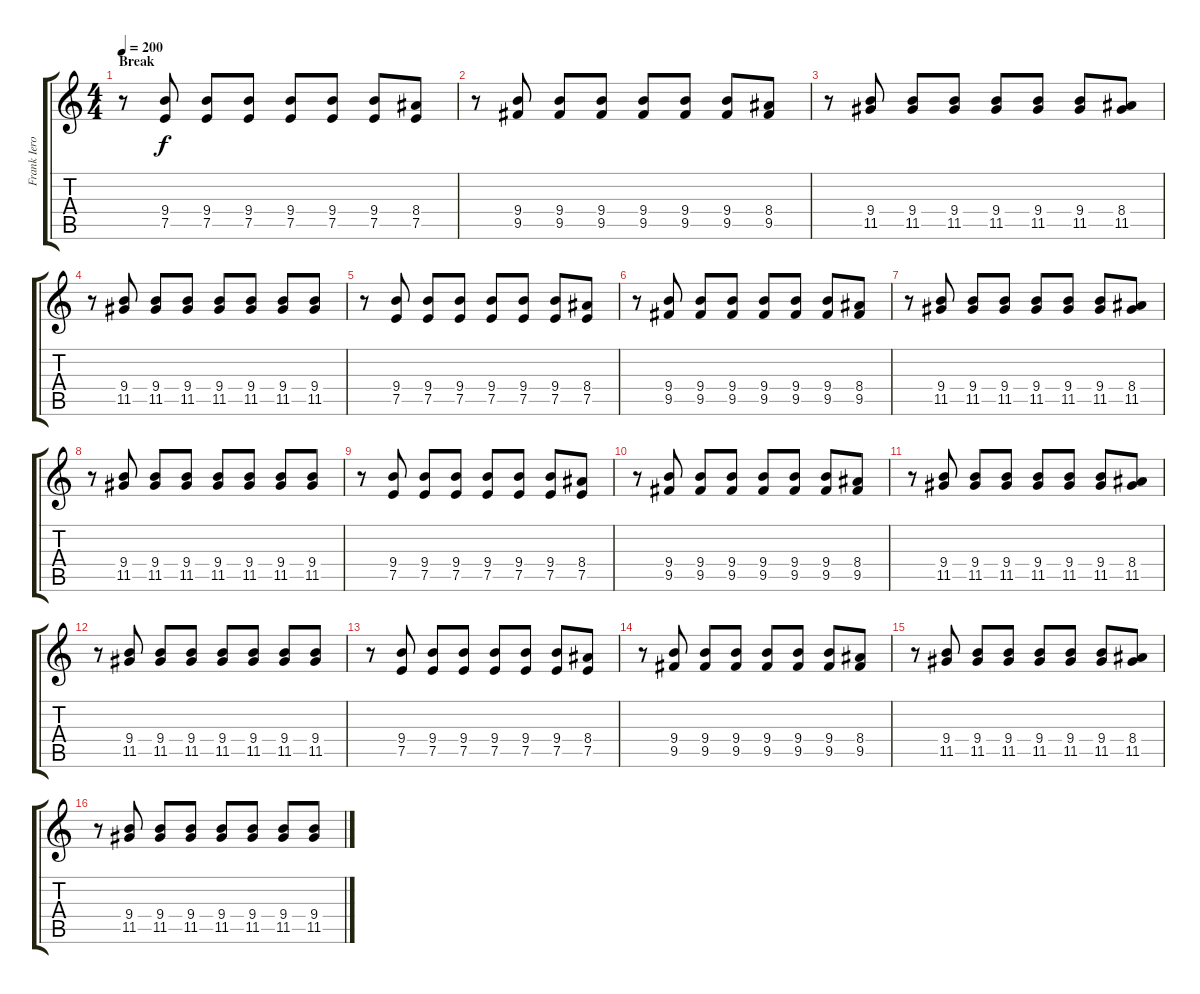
\track ("Frank Iero" "Frank Iero") {instrument overdrivenguitar}
\staff {score tabs}
\tuning (E4 B3 G3 D3 A2 D2) {hide}
\ts (4 4)
\section ("" "Break")
\tempo 200
\clef g2
\ks c
r.8{dy f} (9.4 7.5).8 (9.4 7.5).8 (9.4 7.5).8 (9.4 7.5).8 (9.4 7.5).8 (9.4 7.5).8 (8.4 7.5).8 |
r.8 (9.4 9.5).8 (9.4 9.5).8 (9.4 9.5).8 (9.4 9.5).8 (9.4 9.5).8 (9.4 9.5).8 (8.4 9.5).8 |
r.8 (9.4 11.5).8 (9.4 11.5).8 (9.4 11.5).8 (9.4 11.5).8 (9.4 11.5).8 (9.4 11.5).8 (8.4 11.5).8 |
r.8 (9.4 11.5).8 (9.4 11.5).8 (9.4 11.5).8 (9.4 11.5).8 (9.4 11.5).8 (9.4 11.5).8 (9.4 11.5).8 |
r.8 (9.4 7.5).8 (9.4 7.5).8 (9.4 7.5).8 (9.4 7.5).8 (9.4 7.5).8 (9.4 7.5).8 (8.4 7.5).8 |
r.8 (9.4 9.5).8 (9.4 9.5).8 (9.4 9.5).8 (9.4 9.5).8 (9.4 9.5).8 (9.4 9.5).8 (8.4 9.5).8 |
r.8 (9.4 11.5).8 (9.4 11.5).8 (9.4 11.5).8 (9.4 11.5).8 (9.4 11.5).8 (9.4 11.5).8 (8.4 11.5).8 |
r.8 (9.4 11.5).8 (9.4 11.5).8 (9.4 11.5).8 (9.4 11.5).8 (9.4 11.5).8 (9.4 11.5).8 (9.4 11.5).8 |
r.8 (9.4 7.5).8 (9.4 7.5).8 (9.4 7.5).8 (9.4 7.5).8 (9.4 7.5).8 (9.4 7.5).8 (8.4 7.5).8 |
r.8 (9.4 9.5).8 (9.4 9.5).8 (9.4 9.5).8 (9.4 9.5).8 (9.4 9.5).8 (9.4 9.5).8 (8.4 9.5).8 |
r.8 (9.4 11.5).8 (9.4 11.5).8 (9.4 11.5).8 (9.4 11.5).8 (9.4 11.5).8 (9.4 11.5).8 (8.4 11.5).8 |
r.8 (9.4 11.5).8 (9.4 11.5).8 (9.4 11.5).8 (9.4 11.5).8 (9.4 11.5).8 (9.4 11.5).8 (9.4 11.5).8 |
r.8 (9.4 7.5).8 (9.4 7.5).8 (9.4 7.5).8 (9.4 7.5).8 (9.4 7.5).8 (9.4 7.5).8 (8.4 7.5).8 |
r.8 (9.4 9.5).8 (9.4 9.5).8 (9.4 9.5).8 (9.4 9.5).8 (9.4 9.5).8 (9.4 9.5).8 (8.4 9.5).8 |
r.8 (9.4 11.5).8 (9.4 11.5).8 (9.4 11.5).8 (9.4 11.5).8 (9.4 11.5).8 (9.4 11.5).8 (8.4 11.5).8 |
r.8 (9.4 11.5).8 (9.4 11.5).8 (9.4 11.5).8 (9.4 11.5).8 (9.4 11.5).8 (9.4 11.5).8 (9.4 11.5).8
